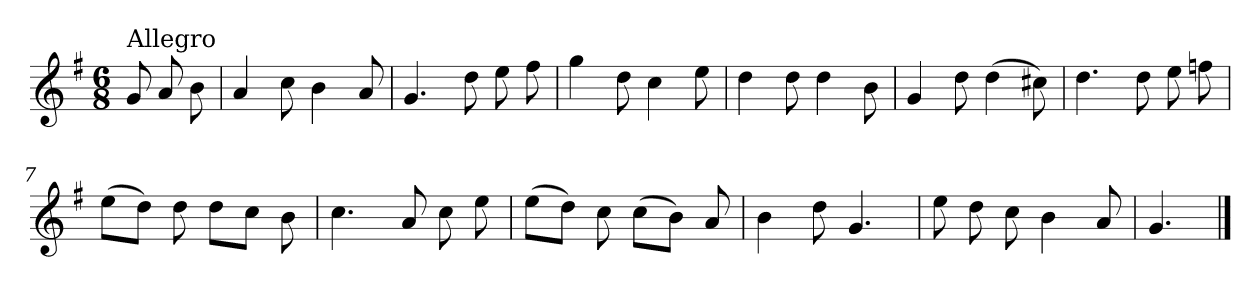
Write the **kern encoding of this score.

**kern
*part1
*staff1
*clefG2
*k[f#]
*G:
*M6/8
=
!LO:TX:a:t=Allegro
8g/
8a/
8b\
=1
4a/
8cc\
4b\
8a/
=2
4.g/
8dd\
8ee\
8ff#\
=3
4gg\
8dd\
4cc\
8ee\
=4
4dd\
8dd\
4dd\
8b\
=5
4g/
8dd\
(>4dd\
8cc#X\)
=6
4.dd\
8dd\
8ee\
8ffn\
!!LO:LB:g=z
=7
(>8ee\L
8dd\J)
8dd\
8dd\L
8cc\J
8b\
=8
4.cc\
8a/
8cc\
8ee\
=9
(>8ee\L
8dd\J)
8cc\
(>8cc\L
8b\J)
8a/
=10
4b\
8dd\
4.g/
=11
8ee\
8dd\
8cc\
4b\
8a/
=12
4.g/
==
*-
